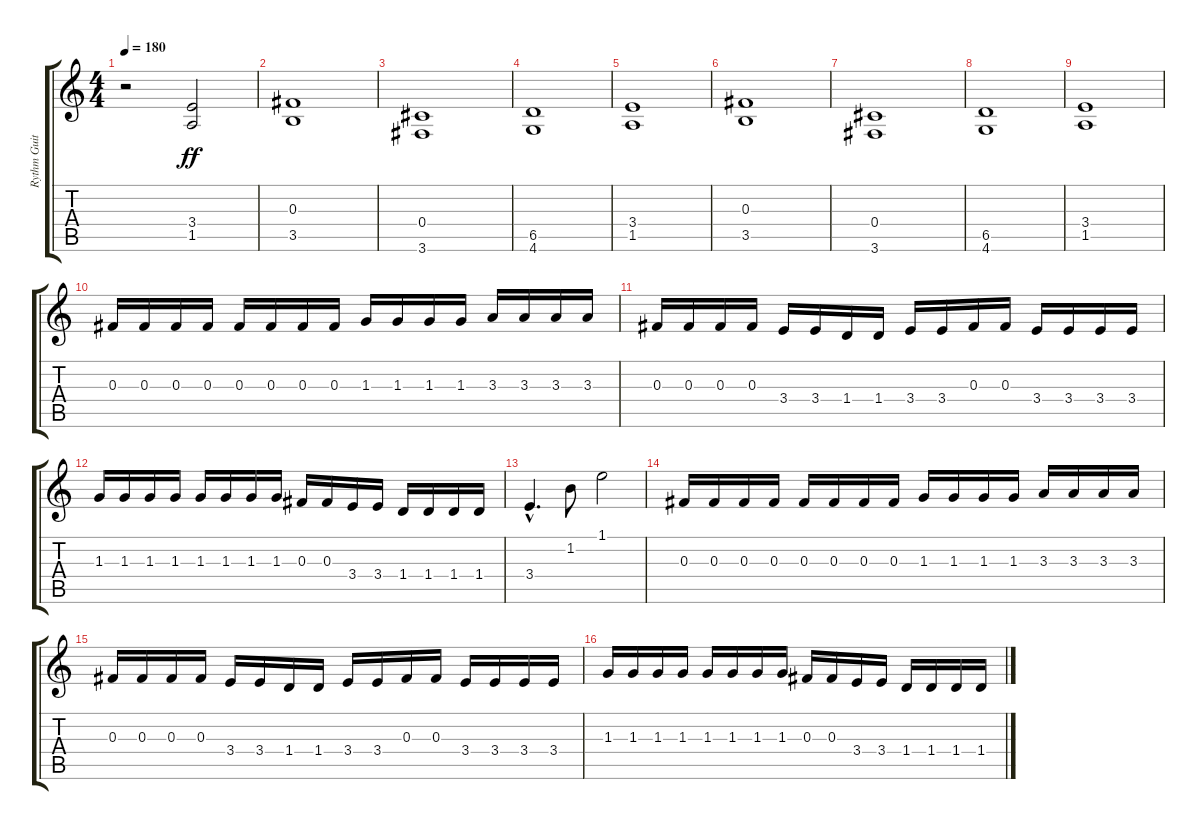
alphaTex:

\track ("Rythm Guitar" "Rythm Guit") {instrument distortionguitar}
\staff {score tabs}
\tuning (Eb4 Bb3 Gb3 Db3 Ab2 Eb2) {hide}
\ts (4 4)
\tempo 180
\clef g2
\ks c
r.2{dy ff} (3.4 1.5).2 |
(0.3 3.5).1 |
(0.4 3.6).1 |
(6.5 4.6).1 |
(3.4 1.5).1 |
(0.3 3.5).1 |
(0.4 3.6).1 |
(6.5 4.6).1 |
(3.4 1.5).1 |
0.3.16 0.3.16 0.3.16 0.3.16 0.3.16 0.3.16 0.3.16 0.3.16 1.3.16 1.3.16 1.3.16 1.3.16 3.3.16 3.3.16 3.3.16 3.3.16 |
0.3.16 0.3.16 0.3.16 0.3.16 3.4.16 3.4.16 1.4.16 1.4.16 3.4.16 3.4.16 0.3.16 0.3.16 3.4.16 3.4.16 3.4.16 3.4.16 |
1.3.16 1.3.16 1.3.16 1.3.16 1.3.16 1.3.16 1.3.16 1.3.16 0.3.16 0.3.16 3.4.16 3.4.16 1.4.16 1.4.16 1.4.16 1.4.16 |
3.4{hac}.4{d} 1.2.8 1.1.2 |
0.3.16 0.3.16 0.3.16 0.3.16 0.3.16 0.3.16 0.3.16 0.3.16 1.3.16 1.3.16 1.3.16 1.3.16 3.3.16 3.3.16 3.3.16 3.3.16 |
0.3.16 0.3.16 0.3.16 0.3.16 3.4.16 3.4.16 1.4.16 1.4.16 3.4.16 3.4.16 0.3.16 0.3.16 3.4.16 3.4.16 3.4.16 3.4.16 |
1.3.16 1.3.16 1.3.16 1.3.16 1.3.16 1.3.16 1.3.16 1.3.16 0.3.16 0.3.16 3.4.16 3.4.16 1.4.16 1.4.16 1.4.16 1.4.16
